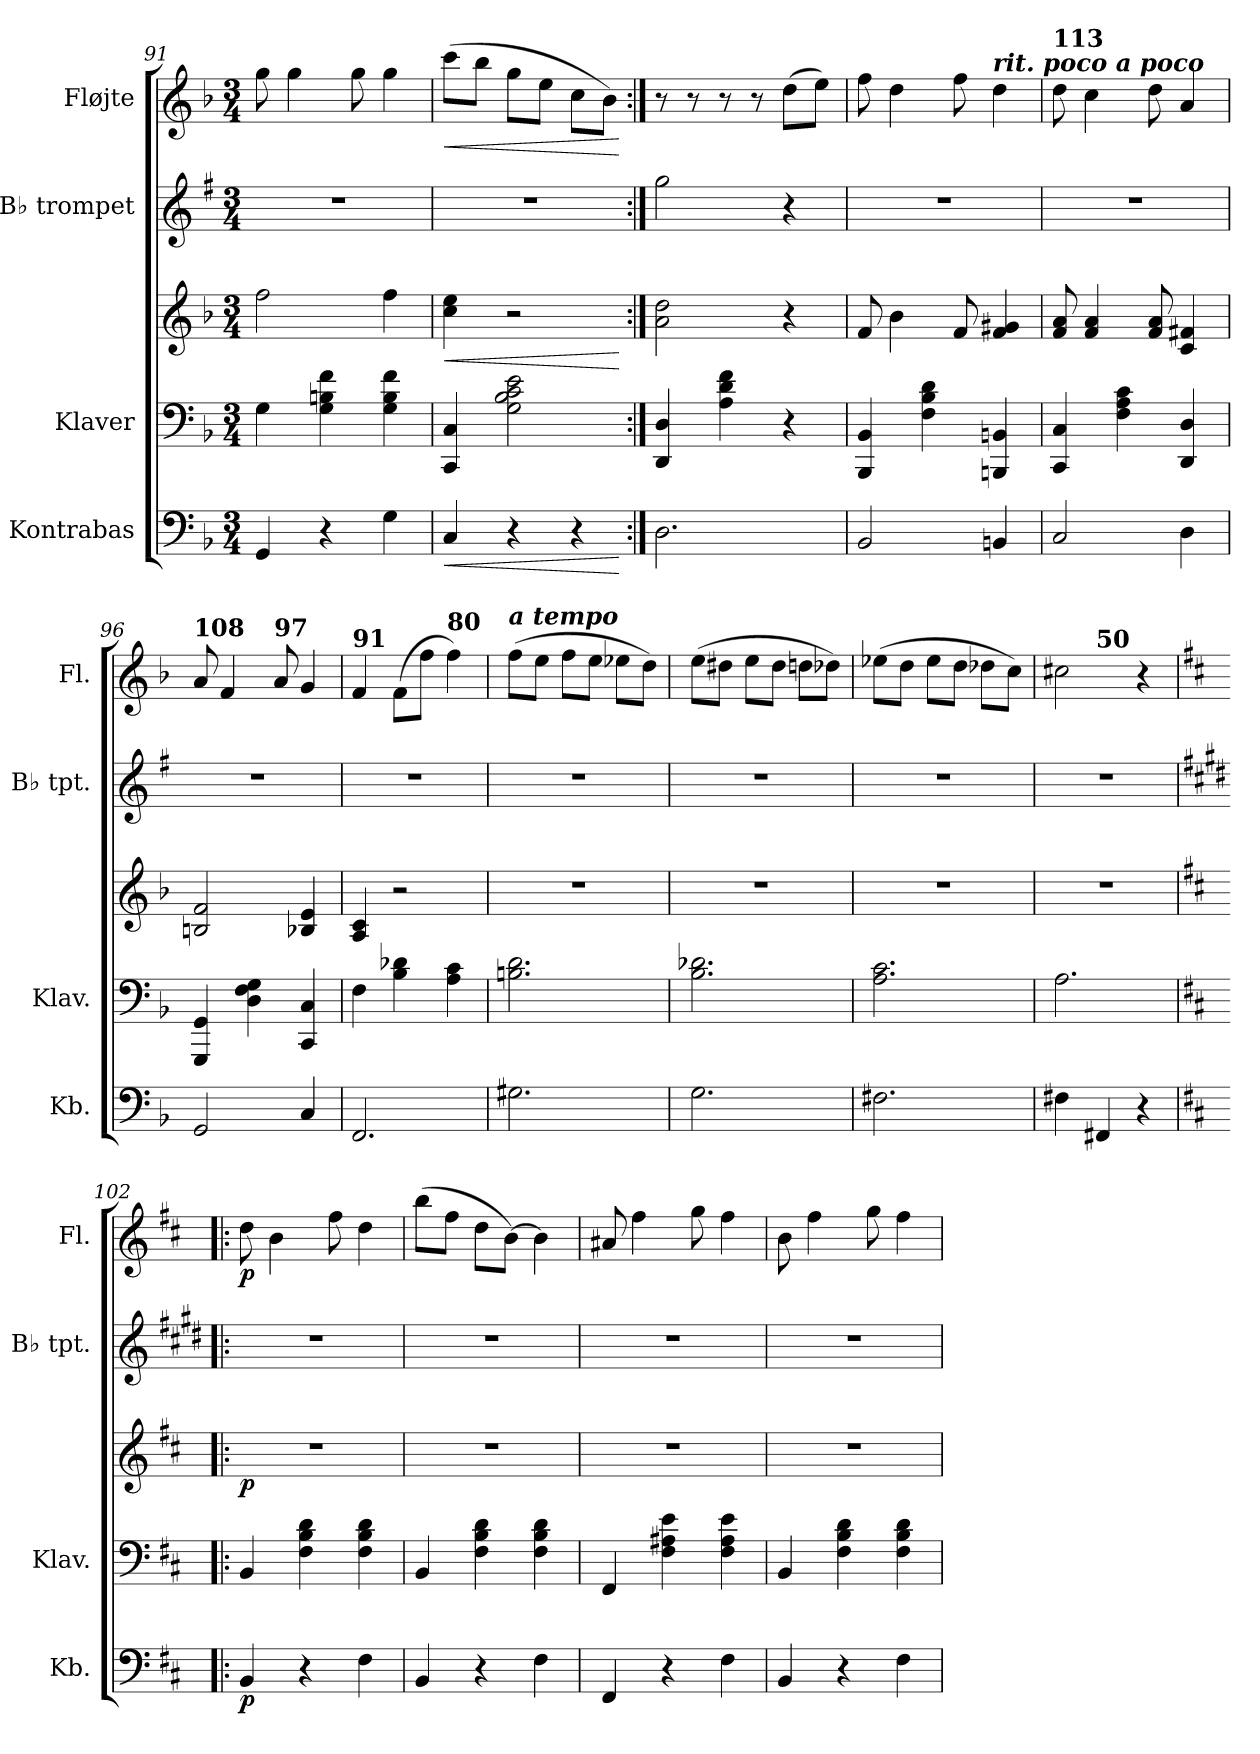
**kern	**dynam	**kern	**kern	**dynam	**kern	**kern	**dynam
*part4	*part4	*part3	*part3	*part3	*part2	*part1	*part1
*staff5	*staff5	*staff4	*staff3	*staff3/4	*staff2	*staff1	*staff1
*I"Kontrabas	*	*I"Klaver	*	*	*I"B♭ trompet	*I"Fløjte	*
*I'Kb.	*	*I'Klav.	*	*	*I'B♭ tpt.	*I'Fl.	*
*clefF4	*	*clefF4	*clefG2	*	*clefG2	*clefG2	*
*ITrd7c12	*	*	*	*	*ITrd1c2	*	*
*k[b-]	*	*k[b-]	*k[b-]	*	*k[b-]	*k[b-]	*
*M3/4	*	*M3/4	*M3/4	*	*M3/4	*M3/4	*
=91	=91	=91	=91	=91	=91	=91	=91
4GGG/	.	4G\	2ff\	.	2.r	8gg\	.
.	.	.	.	.	.	4gg\	.
4r	.	4G\ 4Bn\ 4f\	.	.	.	.	.
.	.	.	.	.	.	8gg\	.
4GG\	.	4G\ 4B\ 4f\	4ff\	.	.	4gg\	.
=92	=92	=92	=92	=92	=92	=92	=92
!	!LO:HP:b	!	!	!LO:HP:b	!	!	!LO:HP:b
4CC/	<	4CC/ 4C/	4cc\ 4ee\	<	2.r	(>8ccc\L	<
.	.	.	.	.	.	8bb-\J	.
4r	.	2G\ 2B-\ 2c\ 2e\	2r	.	.	8gg\L	.
.	.	.	.	.	.	8ee\J	.
4r	.	.	.	.	.	8cc\L	.
.	.	.	.	.	.	8b-\J)	.
.	[	.	.	[	.	.	[
=93:|!	=93:|!	=93:|!	=93:|!	=93:|!	=93:|!	=93:|!	=93:|!
2.DD\	.	4DD/ 4D/	2a\ 2dd\	.	2ff\	8r	.
.	.	.	.	.	.	8r	.
.	.	4A\ 4d\ 4f\	.	.	.	8r	.
.	.	.	.	.	.	8r	.
.	.	4r	4r	.	4r	(>8dd\L	.
.	.	.	.	.	.	8ee\J)	.
!!LO:PB:g=z
=94	=94	=94	=94	=94	=94	=94	=94
2BBB-/	.	4BBB-/ 4BB-/	8f/	.	2.r	8ff\	.
.	.	.	4b-\	.	.	4dd\	.
.	.	4F\ 4B-\ 4d\	.	.	.	.	.
.	.	.	8f/	.	.	8ff\	.
!	!	!	!	!	!	!LO:TX:a:Bi:t=rit. poco a poco	!
4BBBn/	.	4BBBn/ 4BBn/	4f/ 4g#X/	.	.	4dd\	.
=95	=95	=95	=95	=95	=95	=95	=95
!	!	!	!	!	!	!LO:TX:a:B:t=113	!
2CC/	.	4CC/ 4C/	8f/ 8a/	.	2.r	8dd\	.
.	.	.	4f/ 4a/	.	.	4cc\	.
.	.	4F\ 4A\ 4c\	.	.	.	.	.
.	.	.	8f/ 8a/	.	.	8dd\	.
4DD\	.	4DD/ 4D/	4c/ 4f#X/	.	.	4a/	.
=96	=96	=96	=96	=96	=96	=96	=96
!	!	!	!	!	!	!LO:TX:a:B:t=108	!
2GGG/	.	4GGG/ 4GG/	2Bn/ 2f/	.	2.r	8a/	.
.	.	.	.	.	.	4f/	.
.	.	4D\ 4F\ 4G\	.	.	.	.	.
!	!	!	!	!	!	!LO:TX:a:B:t=97	!
.	.	.	.	.	.	8a/	.
4CC/	.	4CC/ 4C/	4B-X/ 4e/	.	.	4g/	.
=97	=97	=97	=97	=97	=97	=97	=97
!	!	!	!	!	!	!LO:TX:a:B:t=91	!
2.FFF/	.	4F\	4A/ 4c/	.	2.r	4f/	.
.	.	4B-\ 4d-X\	2r	.	.	(>8f\L	.
.	.	.	.	.	.	8ff\J	.
!	!	!	!	!	!	!LO:TX:a:B:t=80	!
.	.	4A\ 4c\	.	.	.	4ff\)	.
=98	=98	=98	=98	=98	=98	=98	=98
!	!	!	!	!	!	!LO:TX:a:Bi:t=a tempo	!
2.GG#X\	.	2.Bn\ 2.d\	2.r	.	2.r	(>8ff\L	.
.	.	.	.	.	.	8ee\J	.
.	.	.	.	.	.	8ff\L	.
.	.	.	.	.	.	8ee\J	.
.	.	.	.	.	.	8ee-X\L	.
.	.	.	.	.	.	8dd\J)	.
!!LO:PB:g=z
=99	=99	=99	=99	=99	=99	=99	=99
2.GG\	.	2.B-\ 2.d-X\	2.r	.	2.r	(>8ee\L	.
.	.	.	.	.	.	8dd#X\J	.
.	.	.	.	.	.	8ee\L	.
.	.	.	.	.	.	8dd#\J	.
.	.	.	.	.	.	8ddn\L	.
.	.	.	.	.	.	8dd-X\J)	.
=100	=100	=100	=100	=100	=100	=100	=100
2.FF#X\	.	2.A\ 2.c\	2.r	.	2.r	(>8ee-X\L	.
.	.	.	.	.	.	8dd\J	.
.	.	.	.	.	.	8ee-\L	.
.	.	.	.	.	.	8dd\J	.
.	.	.	.	.	.	8dd-X\L	.
.	.	.	.	.	.	8cc\J)	.
=101	=101	=101	=101	=101	=101	=101	=101
*	*	*	*	*	*	*^	*
4FF#X\	.	2.A\	2.r	.	2.r	2cc#X\	4ryy	.
!	!	!	!	!	!	!	!LO:TX:a:B:t=50	!
4FFF#X/	.	.	.	.	.	.	2ryy	.
4r	.	.	.	.	.	4r	.	.
*	*	*	*	*	*	*v	*v	*
=102!|:	=102!|:	=102!|:	=102!|:	=102!|:	=102!|:	=102!|:	=102!|:
*k[f#c#]	*	*k[f#c#]	*k[f#c#]	*	*k[f#c#]	*k[f#c#]	*
*	*	*	*	*	*	*^	*
!	!	!	!	!	!	!LO:TX:a:B:t=Cantabile	!	!
!	!LO:DY:b	!	!	!LO:DY:b	!	!	!	!LO:DY:b
*	*	*	*	*	*	*v	*v	*
4BBB/	p	4BB/	2.r	p	2.r	8dd\	p
.	.	.	.	.	.	4b\	.
4r	.	4F#\ 4B\ 4d\	.	.	.	.	.
.	.	.	.	.	.	8ff#\	.
4FF#\	.	4F#\ 4B\ 4d\	.	.	.	4dd\	.
=103	=103	=103	=103	=103	=103	=103	=103
4BBB/	.	4BB/	2.r	.	2.r	(>8bb\L	.
.	.	.	.	.	.	8ff#\J	.
4r	.	4F#\ 4B\ 4d\	.	.	.	8dd\L	.
.	.	.	.	.	.	[8b\J)	.
4FF#\	.	4F#\ 4B\ 4d\	.	.	.	4b\]	.
=104	=104	=104	=104	=104	=104	=104	=104
4FFF#/	.	4FF#/	2.r	.	2.r	8a#X/	.
.	.	.	.	.	.	4ff#\	.
4r	.	4F#\ 4A#X\ 4e\	.	.	.	.	.
.	.	.	.	.	.	8gg\	.
4FF#\	.	4F#\ 4A#\ 4e\	.	.	.	4ff#\	.
!!LO:PB:g=z
=105	=105	=105	=105	=105	=105	=105	=105
4BBB/	.	4BB/	2.r	.	2.r	8b\	.
.	.	.	.	.	.	4ff#\	.
4r	.	4F#\ 4B\ 4d\	.	.	.	.	.
.	.	.	.	.	.	8gg\	.
4FF#\	.	4F#\ 4B\ 4d\	.	.	.	4ff#\	.
=	=	=	=	=	=	=	=
*-	*-	*-	*-	*-	*-	*-	*-
